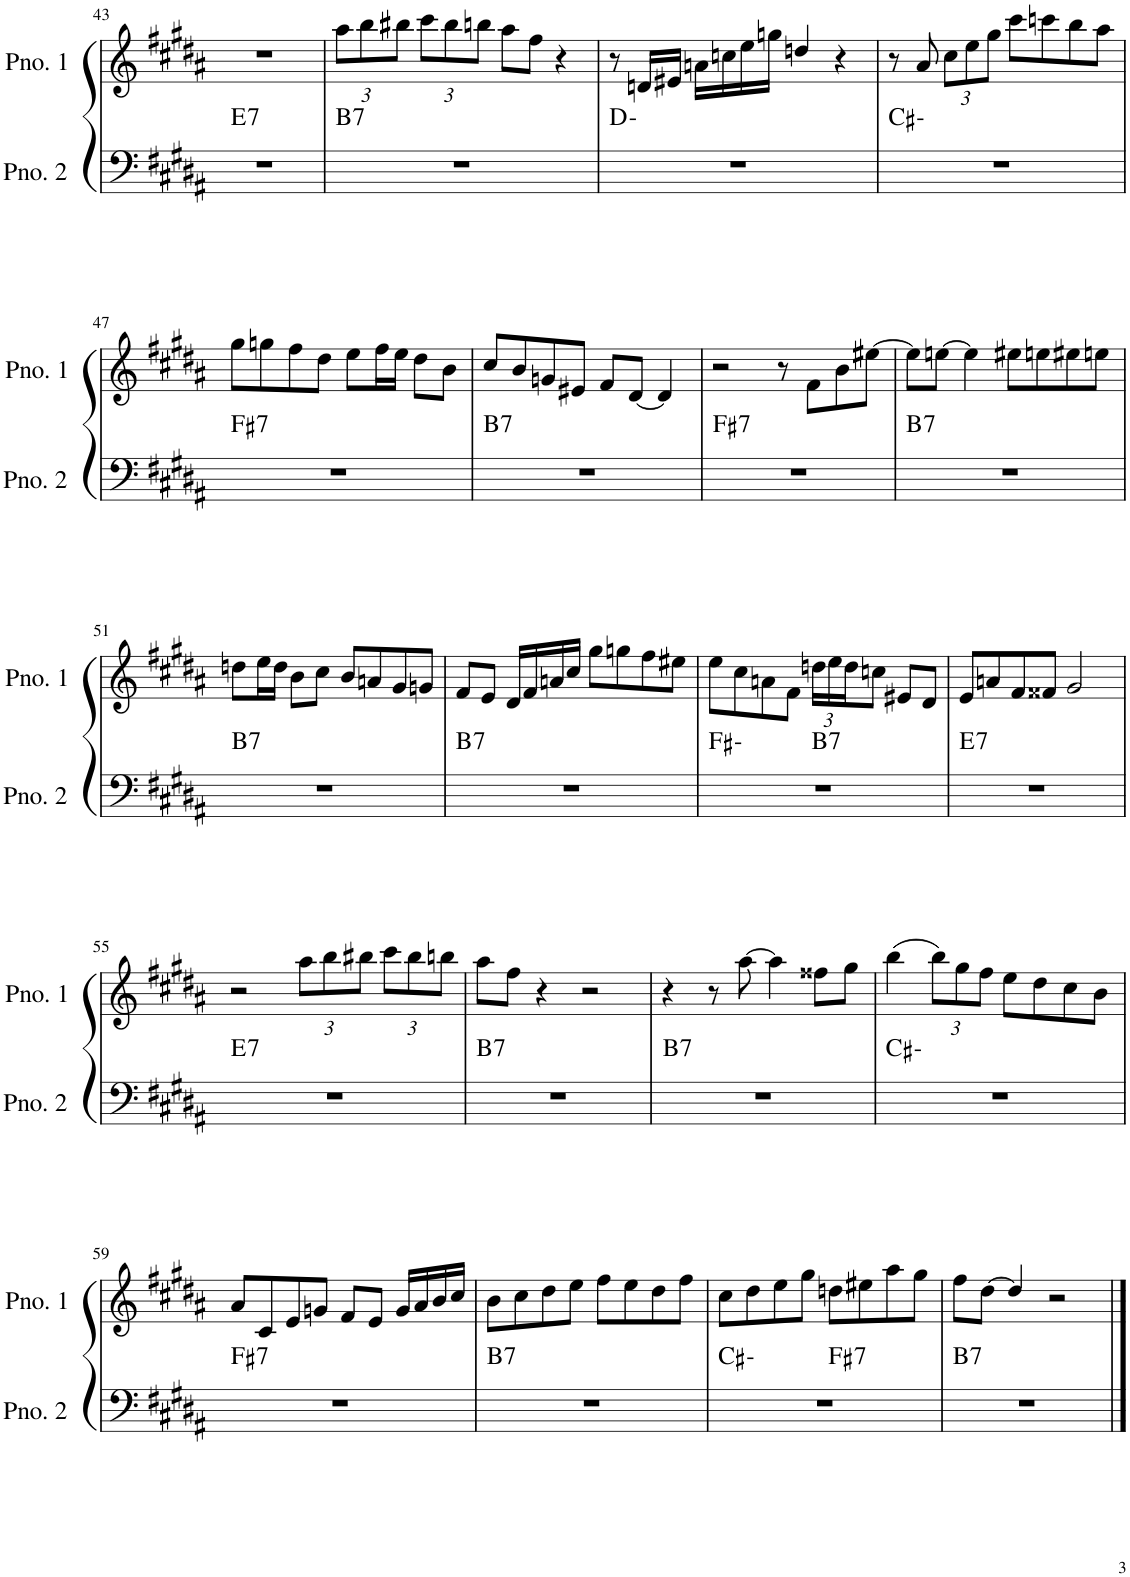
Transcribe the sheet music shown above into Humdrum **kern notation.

**kern	**harte	**kern
*part2	*part2	*part1
*staff2	*	*staff1
*I"ピアノ 2	*	*I"ピアノ 1
!!LO:PB:g=z
*clefF4	*	*clefG2
*k[f#c#g#d#a#]	*	*k[f#c#g#d#a#]
*M4/4	*	*M4/4
=43	=43	=43
!	!LO:H:kt=7	!
1r	E:7	1r
=44	=44	=44
*	*	*Xbrackettup
!	!LO:H:kt=7	!
1r	B:7	12aa#\L
.	.	12bb\
.	.	12bb#X\J
.	.	12ccc#\L
.	.	12bb#\
.	.	12bbn\J
.	.	8aa#\L
.	.	8ff#\J
.	.	4r
=45	=45	=45
1r	D:min	8r
.	.	16dn/LL
.	.	16e#X/JJ
.	.	16an\LL
.	.	16ccn\
.	.	16ee\
.	.	16ggn\JJ
.	.	4ddn/
.	.	4r
=46	=46	=46
1r	C#:min	8r
.	.	8a#/
.	.	12cc#\L
.	.	12ee\
.	.	12gg#\J
.	.	8ccc#\L
.	.	8cccn\
.	.	8bb\
.	.	8aa#\J
!!LO:LB:g=z
=47	=47	=47
!	!LO:H:kt=7	!
1r	F#:7	8gg#\L
.	.	8ggn\
.	.	8ff#\
.	.	8dd#\J
.	.	8ee\L
.	.	16ff#\L
.	.	16ee\JJ
.	.	8dd#\L
.	.	8b\J
=48	=48	=48
!	!LO:H:kt=7	!
1r	B:7	8cc#/L
.	.	8b/
.	.	8gn/
.	.	8e#X/J
.	.	8f#/L
.	.	[8d#/J
.	.	4d#/]
=49	=49	=49
!	!LO:H:kt=7	!
1r	F#:7	2r
.	.	8r
.	.	8f#\L
.	.	8b\
.	.	[8ee#X\J
=50	=50	=50
!	!LO:H:kt=7	!
1r	B:7	8ee#\L]
.	.	[8een\J
.	.	4ee\]
.	.	8ee#X\L
.	.	8een\
.	.	8ee#X\
.	.	8een\J
!!LO:LB:g=z
=51	=51	=51
!	!LO:H:kt=7	!
1r	B:7	8ddn\L
.	.	16ee\L
.	.	16dd\JJ
.	.	8b\L
.	.	8cc#\J
.	.	8b/L
.	.	8an/
.	.	8g#/
.	.	8gn/J
=52	=52	=52
!	!LO:H:kt=7	!
1r	B:7	8f#/L
.	.	8e/J
.	.	16d#/LL
.	.	16f#/
.	.	16an/
.	.	16cc#/JJ
.	.	8gg#\L
.	.	8ggn\
.	.	8ff#\
.	.	8ee#X\J
=53	=53	=53
*^	*	*
1r	2ryy	F#:min	8ee\L
.	.	.	8cc#\
.	.	.	8an\
.	.	.	8f#\J
!	!	!LO:H:kt=7	!
.	2ryy	B:7	24ddn\LL
.	.	.	24ee\
.	.	.	24dd\J
.	.	.	8ccn\J
.	.	.	8e#X/L
.	.	.	8d#/J
=54	=54	=54	=54
!	!	!LO:H:kt=7	!
*v	*v	*	*
1r	E:7	8e/L
.	.	8an/
.	.	8f#/
.	.	8f##X/J
.	.	2g#/
!!LO:LB:g=z
=55	=55	=55
!	!LO:H:kt=7	!
1r	E:7	2r
.	.	12aa#\L
.	.	12bb\
.	.	12bb#X\J
.	.	12ccc#\L
.	.	12bb#\
.	.	12bbn\J
=56	=56	=56
!	!LO:H:kt=7	!
1r	B:7	8aa#\L
.	.	8ff#\J
.	.	4r
.	.	2r
=57	=57	=57
!	!LO:H:kt=7	!
1r	B:7	4r
.	.	8r
.	.	[8aa#\
.	.	4aa#\]
.	.	8ff##X\L
.	.	8gg#\J
=58	=58	=58
1r	C#:min	(4bb\
.	.	12bb\L)
.	.	12gg#\
.	.	12ff#\J
.	.	8ee\L
.	.	8dd#\
.	.	8cc#\
.	.	8b\J
!!LO:LB:g=z
=59	=59	=59
!	!LO:H:kt=7	!
1r	F#:7	8a#/L
.	.	8c#/
.	.	8e/
.	.	8gn/J
.	.	8f#/L
.	.	8e/J
.	.	16g/LL
.	.	16a#/
.	.	16b/
.	.	16cc#/JJ
=60	=60	=60
!	!LO:H:kt=7	!
1r	B:7	8b\L
.	.	8cc#\
.	.	8dd#\
.	.	8ee\J
.	.	8ff#\L
.	.	8ee\
.	.	8dd#\
.	.	8ff#\J
=61	=61	=61
*^	*	*
1r	2ryy	C#:min	8cc#\L
.	.	.	8dd#\
.	.	.	8ee\
.	.	.	8gg#\J
!	!	!LO:H:kt=7	!
.	2ryy	F#:7	8ddn\L
.	.	.	8ee#X\
.	.	.	8aa#\
.	.	.	8gg#\J
=62	=62	=62	=62
!	!	!LO:H:kt=7	!
*v	*v	*	*
1r	B:7	8ff#\L
.	.	[8dd#\J
.	.	4dd#/]
.	.	2r
==	==	==
*-	*-	*-
